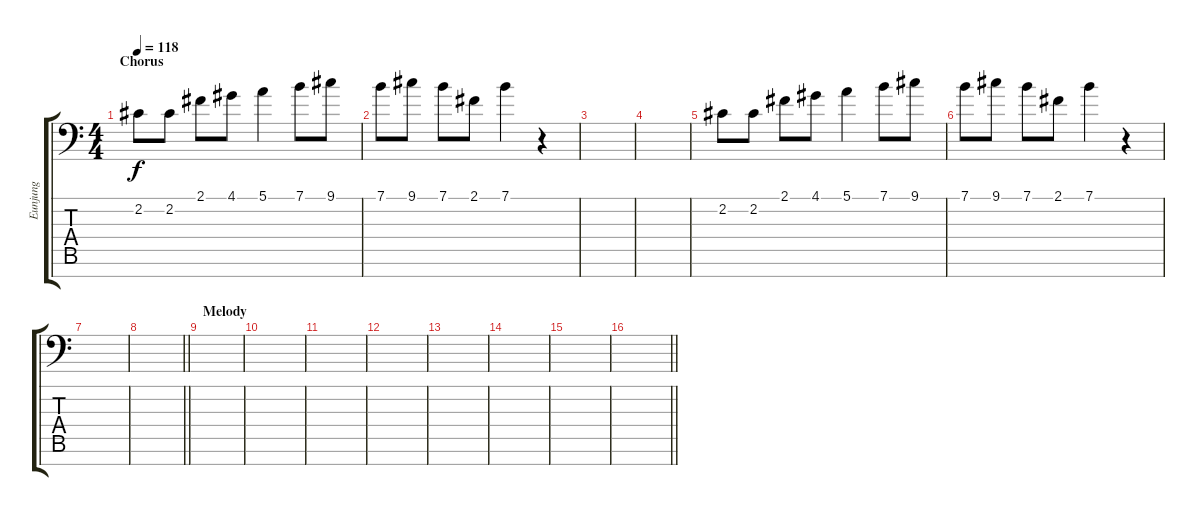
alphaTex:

\track ("Eunjung" "Eunjung") {instrument flute}
\staff {score tabs}
\tuning (E4 B3 G3 D3 A2 E2 C-1) {hide}
\ts (4 4)
\section ("" "Chorus")
\tempo 118
\clef f4
\ks c
2.2.8{dy f} 2.2.8 2.1.8 4.1.8 5.1.4 7.1.8 9.1.8 |
7.1.8 9.1.8 7.1.8 2.1.8 7.1.4 r.4 |
|
|
2.2.8 2.2.8 2.1.8 4.1.8 5.1.4 7.1.8 9.1.8 |
7.1.8 9.1.8 7.1.8 2.1.8 7.1.4 r.4 |
|
\barLineRight lightlight
|
\section ("" "Melody")
|
|
|
|
|
|
|
\barLineRight lightlight
